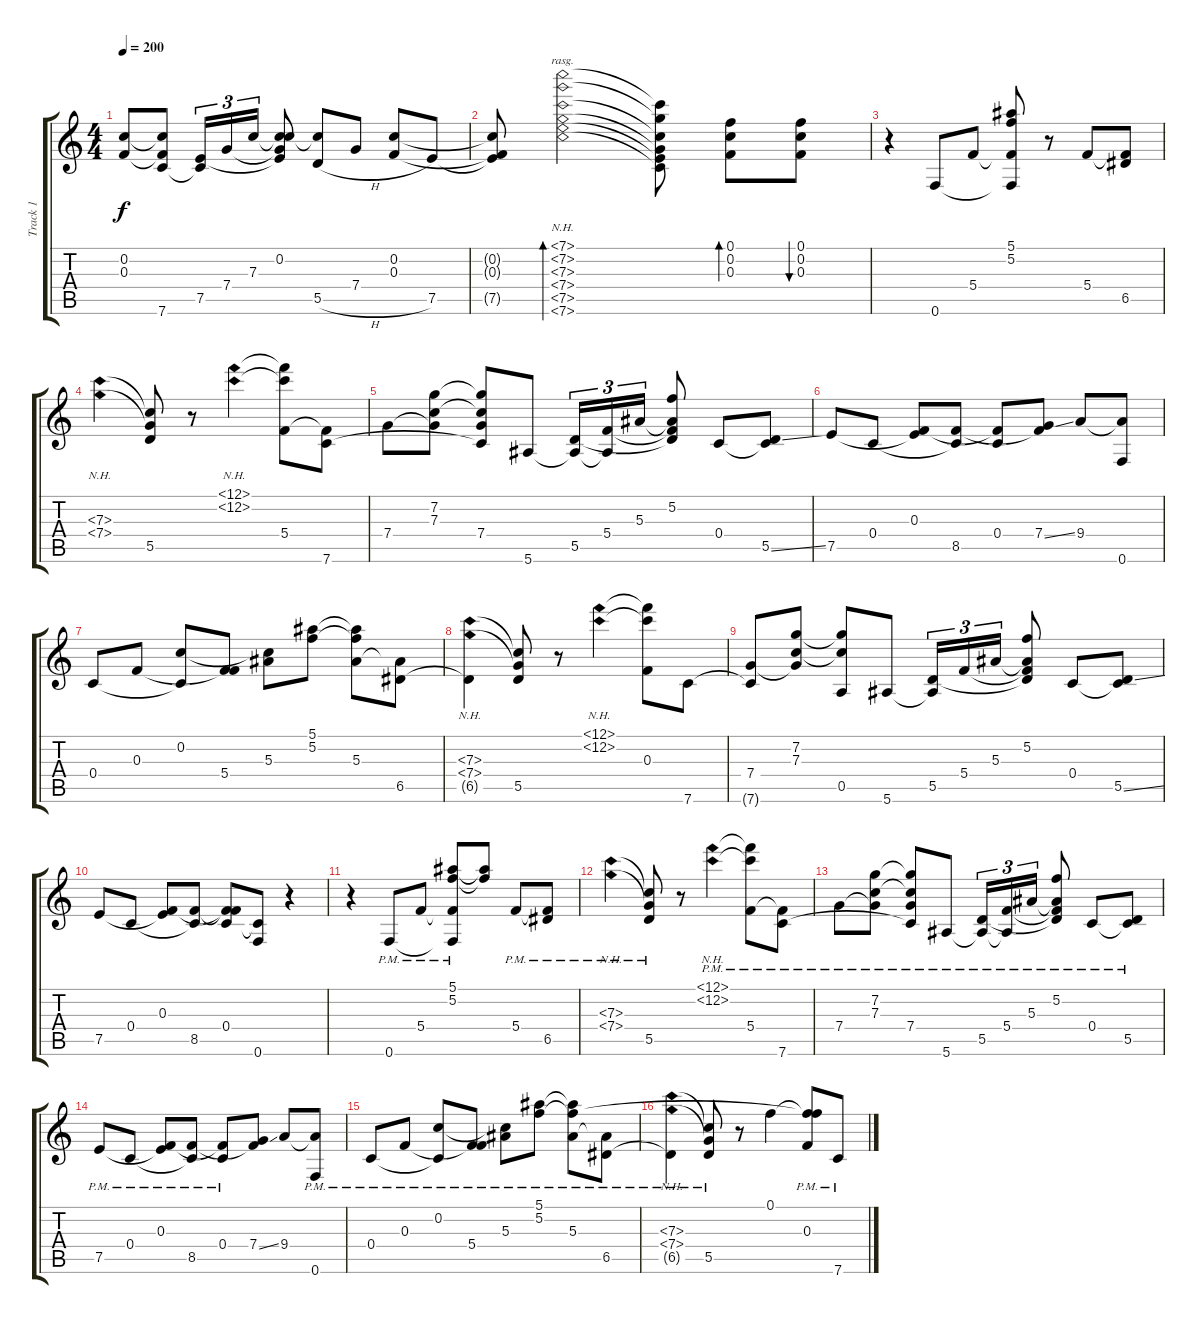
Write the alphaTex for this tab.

\track ("Track 1" "Track 1") {instrument acousticguitarsteel}
\staff {score tabs}
\tuning (F4 C4 F3 C3 A2 F2) {hide}
\ts (4 4)
\tempo 200
\clef g2
\ks c
(0.2 0.3).8{dy f} (0.2{t} 0.3{t} 7.6).8 (7.5 7.6{t}).16{tu (3 2)} 7.4.16{tu (3 2)} 7.3.16{tu (3 2)} (0.2 7.3{t} 7.4{t} 7.5{t}).8 (0.2{t} 5.5{h}).8 7.4.8 (0.2 0.3).8 7.5.8 |
(0.2{t} 0.3{t} 7.5{t}).8 (7.1{nh} 7.2{nh} 7.3{nh} 7.4{nh} 7.5{nh} 7.6{nh}).2{bd 120 rasg ii} (7.1{t} 7.2{t} 7.3{t} 7.4{t} 7.5{t} 7.6{t}).8 (0.1 0.2 0.3).8{bd 120} (0.1 0.2 0.3).8{bu 120} |
r.4 0.6.8 5.4.8 (5.1 5.2 5.4{t} 0.6{t}).8 r.8 5.4.8 (5.4{t} 6.5).8 |
(7.3{nh} 7.4{nh}).4 (7.3{t} 7.4{t} 5.5).8 r.8 (12.1{nh} 12.2{nh}).4 (12.1{t} 12.2{t} 5.4).8 (5.4{t} 7.6).8 |
7.4.8 (7.2 7.3 7.4{t}).8 (7.2{t} 7.3{t} 7.4 7.6{t}).8 5.6.8 (5.5 5.6{t}).16{tu (3 2)} (5.4 5.6{t}).16{tu (3 2)} 5.3.16{tu (3 2)} (5.2 5.3{t} 5.4{t} 5.5{t}).8 0.4.8 (0.4{t} 5.5{ss}).8 |
7.5.8 0.4.8 (0.3 7.5{t}).8 (0.4{t} 8.5).8 (0.3{t} 0.4).8 (7.4{ss} 8.5{t}).8 9.4.8 (9.4{t} 0.6).8 |
0.4.8 0.3.8 (0.2 0.4{t}).8 (0.3{t} 5.4).8 (0.2{t} 5.3).8 (5.1 5.2).8 (5.1{t} 5.2{t} 5.3).8 (5.3{t} 6.5).8 |
(7.3{nh} 7.4{nh} 6.5{t}).4 (7.3{t} 7.4{t} 5.5).8 r.8 (12.1{nh} 12.2{nh}).4 (12.1{t} 12.2{t} 0.3).8 7.6.8 |
(7.4 7.6{t}).8 (7.2 7.3 7.4{t}).8 (7.2{t} 7.3{t} 0.5).8 5.6.8 (5.5 5.6{t}).16{tu (3 2)} 5.4.16{tu (3 2)} 5.3.16{tu (3 2)} (5.2 5.3{t} 5.4{t} 5.5{t}).8 0.4.8 (0.4{t} 5.5{ss}).8 |
7.5.8 0.4.8 (0.3 7.5{t}).8 (0.4{t} 8.5).8 (0.3{t} 0.4 8.5{t}).8 (0.4{t} 0.6).8 r.4 |
r.4 0.6{pm}.8 5.4{pm}.8 (5.1{pm} 5.2{pm} 5.4{t} 0.6{t}).8 (5.1{t} 5.2{t}).8 5.4{pm}.8 (5.4{t} 6.5{pm}).8 |
(7.3{nh pm} 7.4{nh pm}).4 (7.3{t} 7.4{t} 5.5{pm}).8 r.8 (12.1{nh pm} 12.2{nh pm}).4 (12.1{t} 12.2{t} 5.4{pm}).8 (5.4{t} 7.6{pm}).8 |
7.4{pm}.8 (7.2{pm} 7.3{pm} 7.4{t}).8 (7.2{t} 7.3{t} 7.4{pm} 7.6{t}).8 5.6{pm}.8 (5.5{pm} 5.6{t}).16{tu (3 2)} (5.4{pm} 5.6{t}).16{tu (3 2)} 5.3{pm}.16{tu (3 2)} (5.2{pm} 5.3{t} 5.4{t} 5.5{t}).8 0.4{pm}.8 (0.4{t} 5.5{pm}).8 |
7.5{pm}.8 0.4{pm}.8 (0.3{pm} 7.5{t}).8 (0.4{t} 8.5{pm}).8 (0.3{t} 0.4{pm}).8 (7.4{ss} 8.5{t}).8 9.4.8 (9.4{t} 0.6{pm}).8 |
0.4{pm}.8 0.3{pm}.8 (0.2{pm} 0.4{t}).8 (0.3{t} 5.4{pm}).8 (0.2{t} 5.3{pm}).8 (5.1{pm} 5.2{pm}).8 (5.1{t} 5.2{t} 5.3{pm}).8 (5.3{t} 6.5{pm}).8 |
(7.3{nh pm} 7.4{nh pm} 6.5{t}).4 (7.3{t} 7.4{t} 5.5{pm}).8 r.8 0.1.4 (0.1{t} 5.2{t} 0.3{pm}).8 7.6{pm}.8
